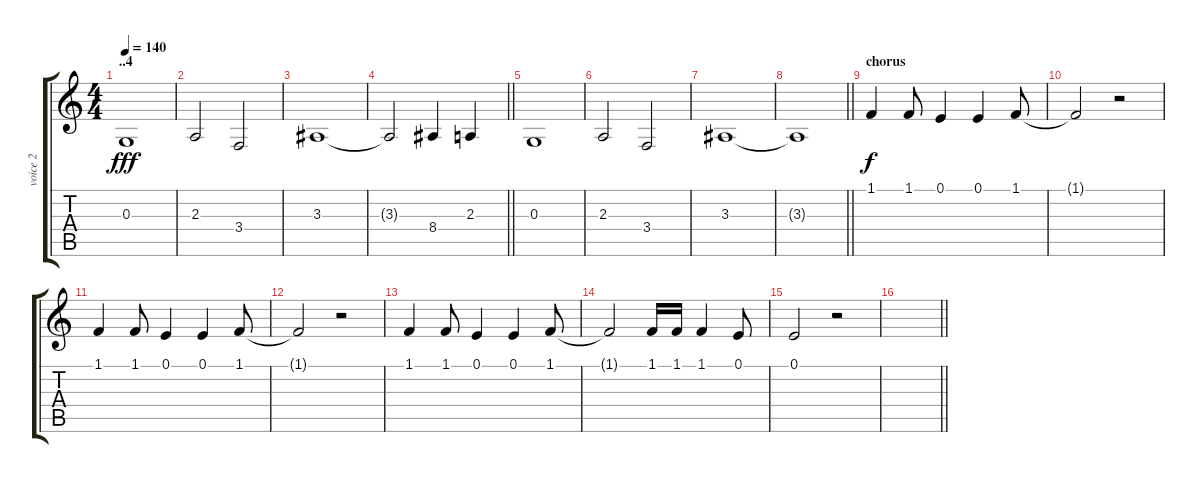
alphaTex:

\track ("voice 2" "voice 2") {instrument altosax}
\staff {score tabs}
\tuning (E4 B3 G3 D3 A2 E2) {hide}
\ts (4 4)
\section ("" "..4")
\tempo 140
\clef g2
\ks c
0.3.1{dy fff} |
2.3.2 3.4.2 |
3.3.1 |
\barLineRight lightlight
3.3{t}.2 8.4.4 2.3.4 |
0.3.1 |
2.3.2 3.4.2 |
3.3.1 |
\barLineRight lightlight
3.3{t}.1 |
\section ("" "chorus ")
1.1.4{dy f} 1.1.8 0.1.4 0.1.4 1.1.8 |
1.1{t}.2 r.2 |
1.1.4 1.1.8 0.1.4 0.1.4 1.1.8 |
1.1{t}.2 r.2 |
1.1.4 1.1.8 0.1.4 0.1.4 1.1.8 |
1.1{t}.2 1.1.16 1.1.16 1.1.4 0.1.8 |
0.1.2 r.2 |
\barLineRight lightlight
